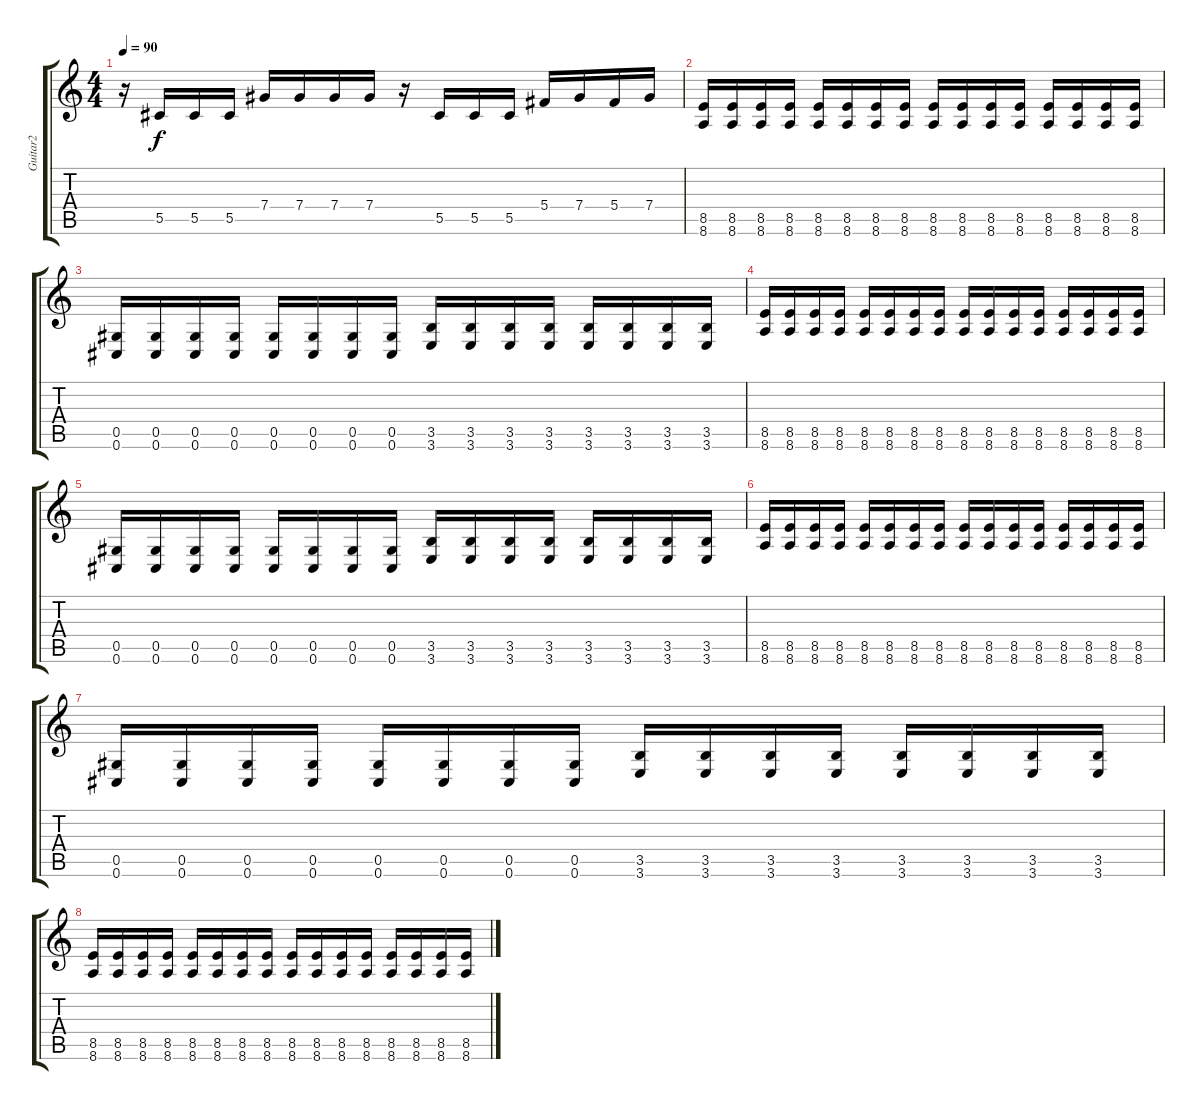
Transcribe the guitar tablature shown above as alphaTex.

\track ("Guitar2" "Guitar2") {instrument distortionguitar}
\staff {score tabs}
\tuning (Eb4 Bb3 Gb3 Db3 Ab2 Db2) {hide}
\ts (4 4)
\tempo 90
\clef g2
\ks c
r.16{dy f} 5.5.16 5.5.16 5.5.16 7.4.16 7.4.16 7.4.16 7.4.16 r.16 5.5.16 5.5.16 5.5.16 5.4.16 7.4.16 5.4.16 7.4.16 |
(8.5 8.6).16 (8.5 8.6).16 (8.5 8.6).16 (8.5 8.6).16 (8.5 8.6).16 (8.5 8.6).16 (8.5 8.6).16 (8.5 8.6).16 (8.5 8.6).16 (8.5 8.6).16 (8.5 8.6).16 (8.5 8.6).16 (8.5 8.6).16 (8.5 8.6).16 (8.5 8.6).16 (8.5 8.6).16 |
(0.5 0.6).16 (0.5 0.6).16 (0.5 0.6).16 (0.5 0.6).16 (0.5 0.6).16 (0.5 0.6).16 (0.5 0.6).16 (0.5 0.6).16 (3.5 3.6).16 (3.5 3.6).16 (3.5 3.6).16 (3.5 3.6).16 (3.5 3.6).16 (3.5 3.6).16 (3.5 3.6).16 (3.5 3.6).16 |
(8.5 8.6).16 (8.5 8.6).16 (8.5 8.6).16 (8.5 8.6).16 (8.5 8.6).16 (8.5 8.6).16 (8.5 8.6).16 (8.5 8.6).16 (8.5 8.6).16 (8.5 8.6).16 (8.5 8.6).16 (8.5 8.6).16 (8.5 8.6).16 (8.5 8.6).16 (8.5 8.6).16 (8.5 8.6).16 |
(0.5 0.6).16 (0.5 0.6).16 (0.5 0.6).16 (0.5 0.6).16 (0.5 0.6).16 (0.5 0.6).16 (0.5 0.6).16 (0.5 0.6).16 (3.5 3.6).16 (3.5 3.6).16 (3.5 3.6).16 (3.5 3.6).16 (3.5 3.6).16 (3.5 3.6).16 (3.5 3.6).16 (3.5 3.6).16 |
(8.5 8.6).16 (8.5 8.6).16 (8.5 8.6).16 (8.5 8.6).16 (8.5 8.6).16 (8.5 8.6).16 (8.5 8.6).16 (8.5 8.6).16 (8.5 8.6).16 (8.5 8.6).16 (8.5 8.6).16 (8.5 8.6).16 (8.5 8.6).16 (8.5 8.6).16 (8.5 8.6).16 (8.5 8.6).16 |
(0.5 0.6).16 (0.5 0.6).16 (0.5 0.6).16 (0.5 0.6).16 (0.5 0.6).16 (0.5 0.6).16 (0.5 0.6).16 (0.5 0.6).16 (3.5 3.6).16 (3.5 3.6).16 (3.5 3.6).16 (3.5 3.6).16 (3.5 3.6).16 (3.5 3.6).16 (3.5 3.6).16 (3.5 3.6).16 |
(8.5 8.6).16 (8.5 8.6).16 (8.5 8.6).16 (8.5 8.6).16 (8.5 8.6).16 (8.5 8.6).16 (8.5 8.6).16 (8.5 8.6).16 (8.5 8.6).16 (8.5 8.6).16 (8.5 8.6).16 (8.5 8.6).16 (8.5 8.6).16 (8.5 8.6).16 (8.5 8.6).16 (8.5 8.6).16
